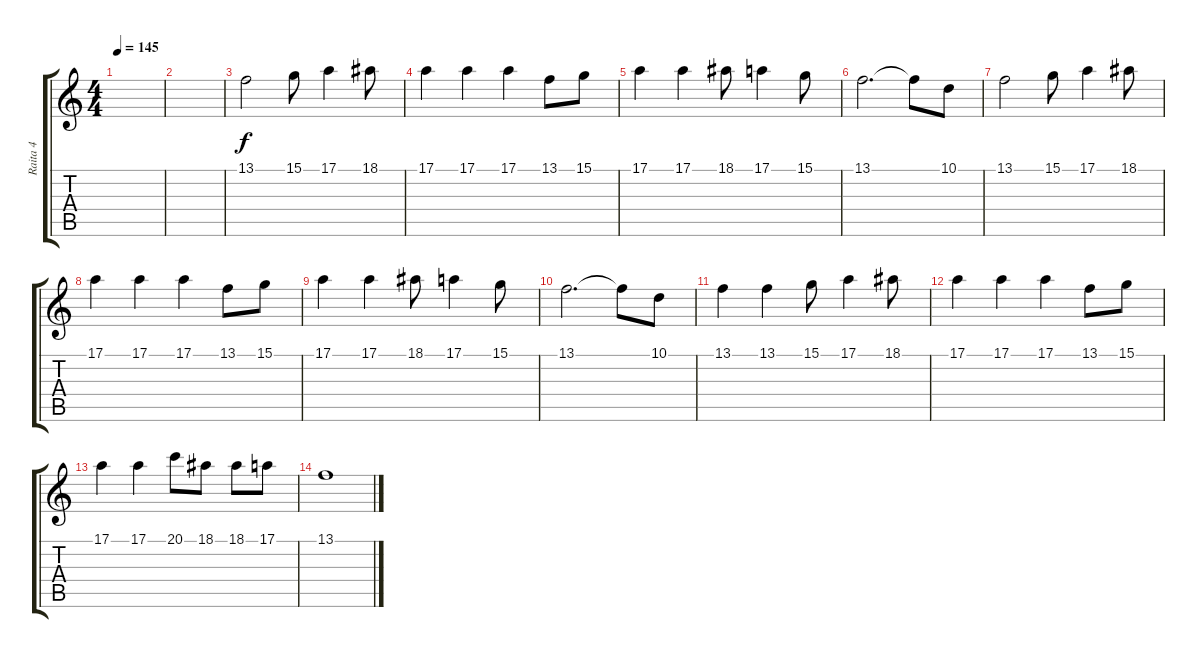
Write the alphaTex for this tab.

\track ("Raita 4" "Raita 4") {instrument harmonica}
\staff {score tabs}
\tuning (E4 B3 G3 D3 A2 E2) {hide}
\ts (4 4)
\tempo 145
\clef g2
\ks c
|
|
13.1.2 15.1.8 17.1.4 18.1.8 |
17.1.4 17.1.4 17.1.4 13.1.8 15.1.8 |
17.1.4 17.1.4 18.1.8 17.1.4 15.1.8 |
13.1.2{d} 13.1{t}.8 10.1.8 |
13.1.2 15.1.8 17.1.4 18.1.8 |
17.1.4 17.1.4 17.1.4 13.1.8 15.1.8 |
17.1.4 17.1.4 18.1.8 17.1.4 15.1.8 |
13.1.2{d} 13.1{t}.8 10.1.8 |
13.1.4 13.1.4 15.1.8 17.1.4 18.1.8 |
17.1.4 17.1.4 17.1.4 13.1.8 15.1.8 |
17.1.4 17.1.4 20.1.8 18.1.8 18.1.8 17.1.8 |
13.1.1
